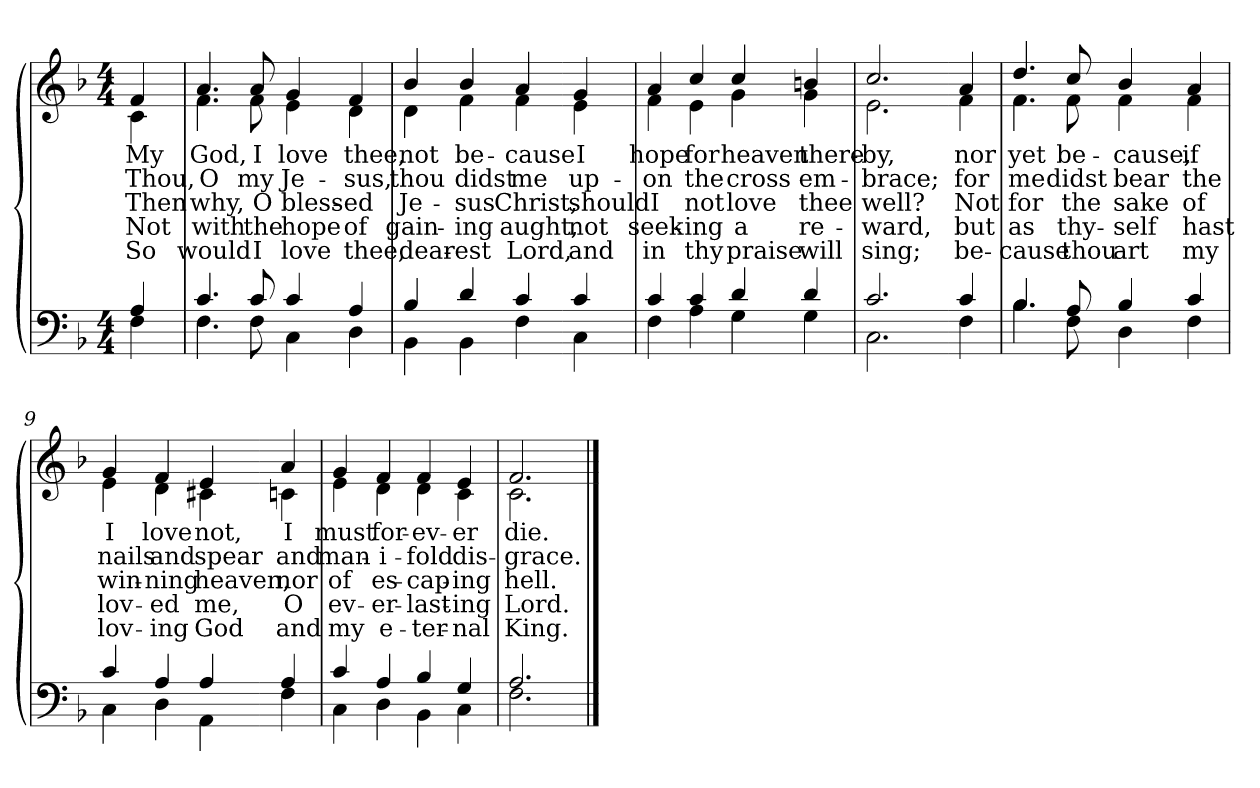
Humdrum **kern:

**kern	**kern	**text	**text	**text	**text	**text
*part2	*part1	*part1	*part1	*part1	*part1	*part1
*staff2	*staff1	*staff1	*staff1	*staff1	*staff1	*staff1
*clefF4	*clefG2	*	*	*	*	*
*k[b-]	*k[b-]	*	*	*	*	*
*M4/4	*M4/4	*	*	*	*	*
=1	=1	=1	=1	=1	=1	=1
*^	*	*	*	*	*	*
!	!	!LO:TX:b:i:t=Verse	!	!	!	!	!
!	!	!	!LO:LY:b	!LO:LY:b	!LO:LY:b	!LO:LY:b	!LO:LY:b
*	*	*^	*	*	*	*	*
4A/	4F\	4f/	4c\	My	Thou,	Then	Not	So
=2	=2	=2	=2	=2	=2	=2	=2	=2
!	!	!	!	!LO:LY:b	!LO:LY:b	!LO:LY:b	!LO:LY:b	!LO:LY:b
4.c/	4.F\	4.a/	4.f\	God,	O	why,	with	would
!	!	!	!	!LO:LY:b	!LO:LY:b	!LO:LY:b	!LO:LY:b	!LO:LY:b
8c/	8F\	8a/	8f\	I	my	O	the	I
!	!	!	!	!LO:LY:b	!LO:LY:b	!LO:LY:b	!LO:LY:b	!LO:LY:b
4c/	4C\	4g/	4e\	love	Je-	bless-	hope	love
!	!	!	!	!LO:LY:b	!LO:LY:b	!LO:LY:b	!LO:LY:b	!LO:LY:b
4A/	4D\	4f/	4d\	thee,	-sus,	-ed	of	thee,
=3	=3	=3	=3	=3	=3	=3	=3	=3
!	!	!	!	!LO:LY:b	!LO:LY:b	!LO:LY:b	!LO:LY:b	!LO:LY:b
4B-/	4BB-\	4b-/	4d\	not	thou	Je-	gain-	dear-
!	!	!	!	!LO:LY:b	!LO:LY:b	!LO:LY:b	!LO:LY:b	!LO:LY:b
4d/	4BB-\	4b-/	4f\	be-	didst	-sus	-ing	-est
!	!	!	!	!LO:LY:b	!LO:LY:b	!LO:LY:b	!LO:LY:b	!LO:LY:b
4c/	4F\	4a/	4f\	-cause	me	Christ,	aught,	Lord,
!!LO:LB:g=z	!!
=4-	=4-	=4-	=4-	=4-	=4-	=4-	=4-	=4-
!	!	!	!	!LO:LY:b	!LO:LY:b	!LO:LY:b	!LO:LY:b	!LO:LY:b
4c/	4C\	4g/	4e\	I	up-	should	not	and
=5	=5	=5	=5	=5	=5	=5	=5	=5
!	!	!	!	!LO:LY:b	!LO:LY:b	!LO:LY:b	!LO:LY:b	!LO:LY:b
4c/	4F\	4a/	4f\	hope	-on	I	seek-	in
!	!	!	!	!LO:LY:b	!LO:LY:b	!LO:LY:b	!LO:LY:b	!LO:LY:b
4c/	4A\	4cc/	4e\	for	the	not	-ing	thy
!	!	!	!	!LO:LY:b	!LO:LY:b	!LO:LY:b	!LO:LY:b	!LO:LY:b
4d/	4G\	4cc/	4g\	heaven	cross	love	a	praise
!	!	!	!	!LO:LY:b	!LO:LY:b	!LO:LY:b	!LO:LY:b	!LO:LY:b
4d/	4G\	4bn/	4g\	there-	em-	thee	re-	will
=6	=6	=6	=6	=6	=6	=6	=6	=6
!	!	!	!	!LO:LY:b	!LO:LY:b	!LO:LY:b	!LO:LY:b	!LO:LY:b
2.c/	2.C\	2.cc/	2.e\	-by,	-brace;	well?	-ward,	sing;
!!LO:LB:g=z	!!
=7-	=7-	=7-	=7-	=7-	=7-	=7-	=7-	=7-
!	!	!	!	!LO:LY:b	!LO:LY:b	!LO:LY:b	!LO:LY:b	!LO:LY:b
4c/	4F\	4a/	4f\	nor	for	Not	but	be-
=8	=8	=8	=8	=8	=8	=8	=8	=8
!	!	!	!	!LO:LY:b	!LO:LY:b	!LO:LY:b	!LO:LY:b	!LO:LY:b
4.B-/	4.B-\	4.dd/	4.f\	yet	me	for	as	-cause
!	!	!	!	!LO:LY:b	!LO:LY:b	!LO:LY:b	!LO:LY:b	!LO:LY:b
8A/	8F\	8cc/	8f\	be-	didst	the	thy-	thou
!	!	!	!	!LO:LY:b	!LO:LY:b	!LO:LY:b	!LO:LY:b	!LO:LY:b
4B-/	4D\	4b-/	4f\	-cause,	bear	sake	-self	art
!	!	!	!	!LO:LY:b	!LO:LY:b	!LO:LY:b	!LO:LY:b	!LO:LY:b
4c/	4F\	4a/	4f\	if	the	of	hast	my
=9	=9	=9	=9	=9	=9	=9	=9	=9
!	!	!	!	!LO:LY:b	!LO:LY:b	!LO:LY:b	!LO:LY:b	!LO:LY:b
4c/	4C\	4g/	4e\	I	nails	win-	lov-	lov-
!	!	!	!	!LO:LY:b	!LO:LY:b	!LO:LY:b	!LO:LY:b	!LO:LY:b
4A/	4D\	4f/	4d\	love	and	-ning	-ed	-ing
!	!	!	!	!LO:LY:b	!LO:LY:b	!LO:LY:b	!LO:LY:b	!LO:LY:b
4A/	4AA\	4e/	4c#X\	not,	spear	heaven,	me,	God
!!LO:LB:g=z	!!
=10-	=10-	=10-	=10-	=10-	=10-	=10-	=10-	=10-
!	!	!	!	!LO:LY:b	!LO:LY:b	!LO:LY:b	!LO:LY:b	!LO:LY:b
4A/	4F\	4a/	4c\	I	and	nor	O	and
=11	=11	=11	=11	=11	=11	=11	=11	=11
!	!	!	!	!LO:LY:b	!LO:LY:b	!LO:LY:b	!LO:LY:b	!LO:LY:b
4c/	4C\	4g/	4e\	must	man-	of	ev-	my
!	!	!	!	!LO:LY:b	!LO:LY:b	!LO:LY:b	!LO:LY:b	!LO:LY:b
4A/	4D\	4f/	4d\	for-	-i-	es-	-er-	e-
!	!	!	!	!LO:LY:b	!LO:LY:b	!LO:LY:b	!LO:LY:b	!LO:LY:b
4B-/	4BB-\	4f/	4d\	-ev-	-fold	-cap-	-last-	-ter-
!	!	!	!	!LO:LY:b	!LO:LY:b	!LO:LY:b	!LO:LY:b	!LO:LY:b
4G/	4C\	4e/	4c\	-er	dis-	-ing	-ing	-nal
=12	=12	=12	=12	=12	=12	=12	=12	=12
!	!	!	!	!LO:LY:b	!LO:LY:b	!LO:LY:b	!LO:LY:b	!LO:LY:b
2.A/	2.F\	2.f/	2.c\	die.	-grace.	hell.	Lord.	King.
*v	*v	*	*	*	*	*	*	*
*	*v	*v	*	*	*	*	*
==	==	==	==	==	==	==
*-	*-	*-	*-	*-	*-	*-
